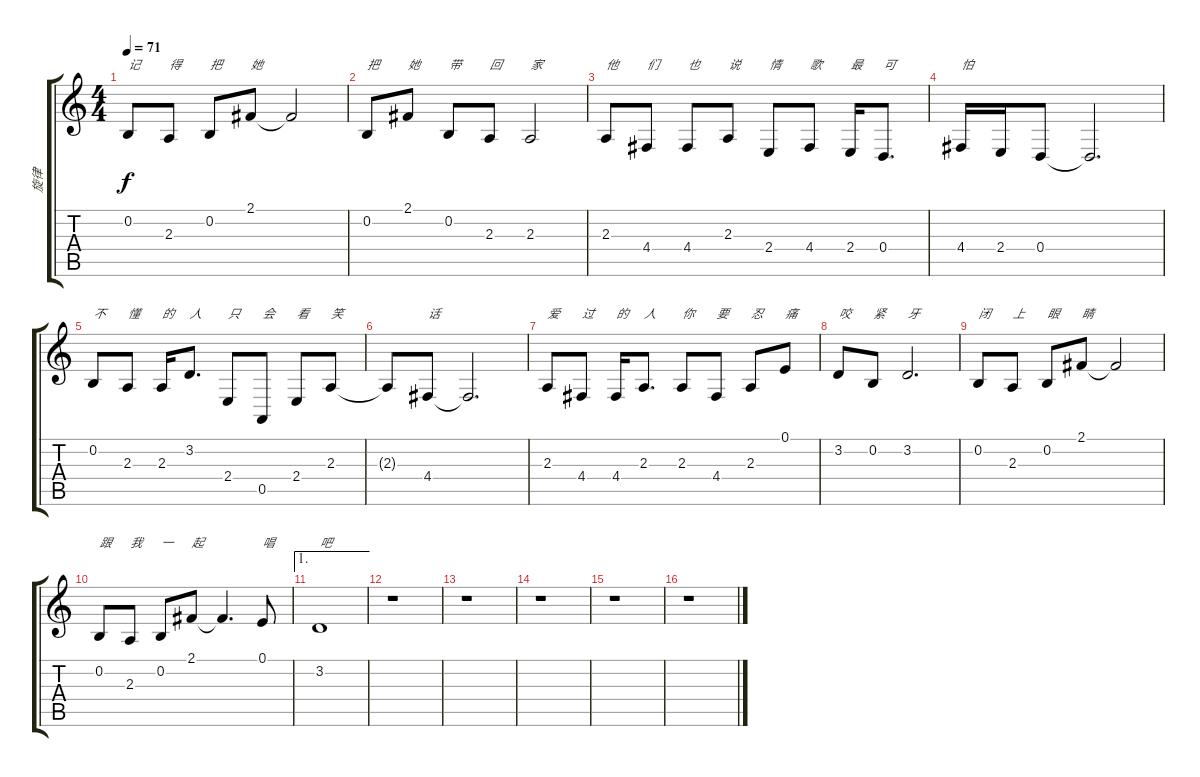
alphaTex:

\track ("旋律" "旋律") {instrument sopranosax}
\staff {score tabs}
\tuning (E4 B3 G3 D3 A2 E2) {hide}
\ts (4 4)
\tempo 71
\clef g2
\ks c
0.2.8{txt "记" dy f} 2.3.8{txt "得"} 0.2.8{txt "把"} 2.1.8{txt "她"} 2.1{t}.2 |
0.2.8{txt "把"} 2.1.8{txt "她"} 0.2.8{txt "带"} 2.3.8{txt "回"} 2.3.2{txt "家"} |
2.3.8{txt "他"} 4.4.8{txt "们"} 4.4.8{txt "也"} 2.3.8{txt "说"} 2.4.8{txt "情"} 4.4.8{txt "歌"} 2.4.16{txt "最"} 0.4.8{d txt "可"} |
4.4.16{txt "怕"} 2.4.16 0.4.8 0.4{t}.2{d} |
0.2.8{txt "不"} 2.3.8{txt "懂"} 2.3.16{txt "的"} 3.2.8{d txt "人"} 2.4.8{txt "只"} 0.5.8{txt "会"} 2.4.8{txt "看"} 2.3.8{txt "笑"} |
2.3{t}.8 4.4.8{txt "话"} 4.4{t}.2{d} |
2.3.8{txt "爱"} 4.4.8{txt "过"} 4.4.16{txt "的"} 2.3.8{d txt "人"} 2.3.8{txt "你"} 4.4.8{txt "要"} 2.3.8{txt "忍"} 0.1.8{txt "痛"} |
3.2.8{txt "咬"} 0.2.8{txt "紧"} 3.2.2{d txt "牙"} |
0.2.8{txt "闭"} 2.3.8{txt "上"} 0.2.8{txt "眼"} 2.1.8{txt "睛"} 2.1{t}.2 |
0.2.8{txt "跟"} 2.3.8{txt "我"} 0.2.8{txt "一"} 2.1.8{txt "起"} 2.1{t}.4{d} 0.1.8{txt "唱"} |
\ae 1
3.2.1{txt "吧"} |
r.1 |
r.1 |
r.1 |
r.1 |
r.1
